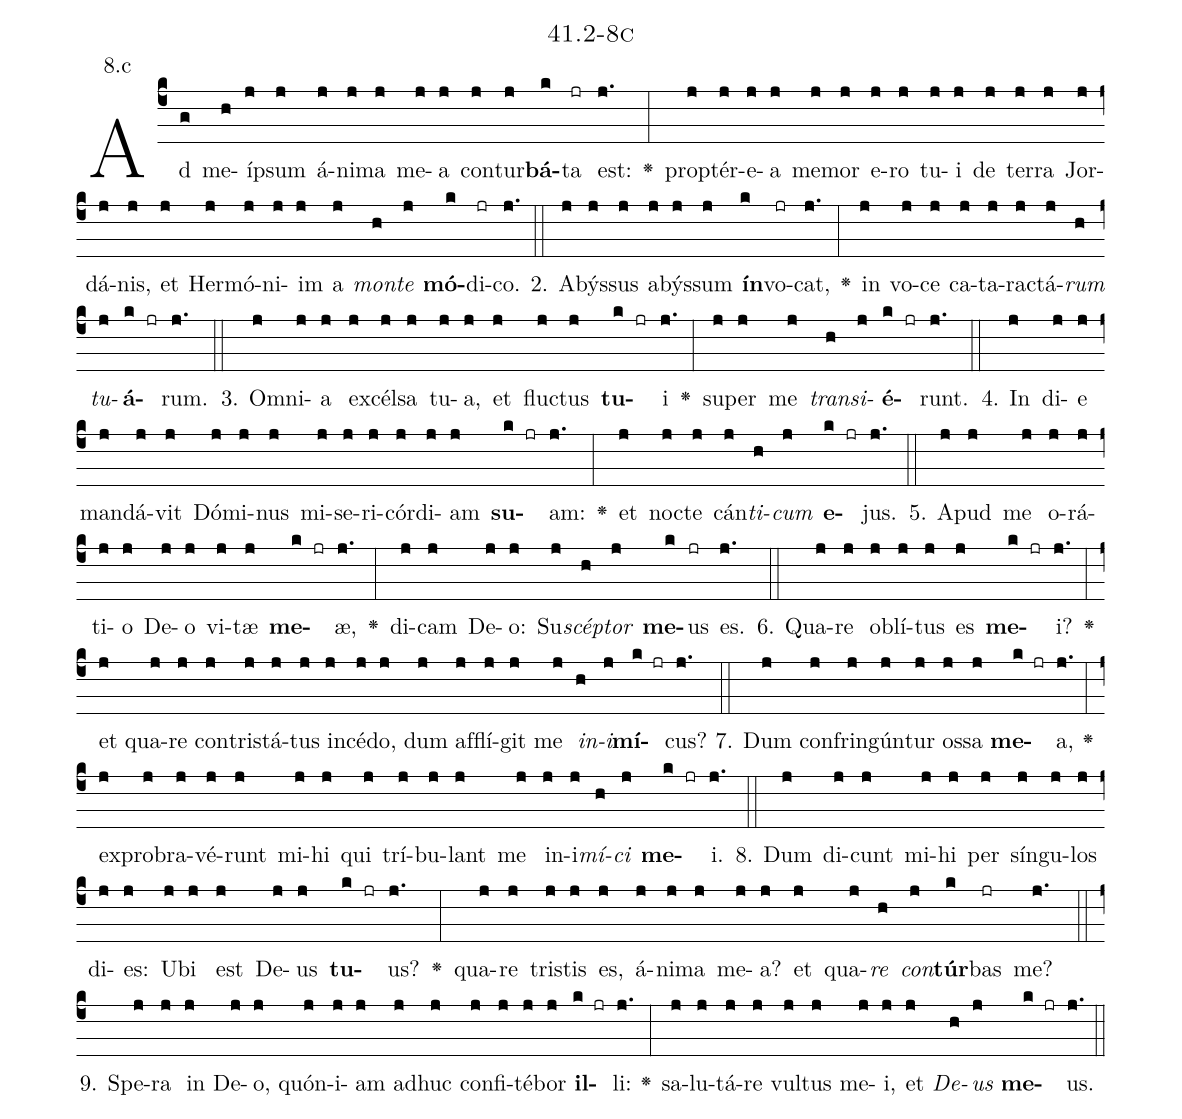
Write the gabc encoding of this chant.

name: 41.2-8c;
annotation: 8.c;
%%
(c4)Ad(g) me(h)íp(j)sum(j) á(j)ni(j)ma(j) me(j)a(j) con(j)tur(j)<b>bá</b>(k)ta(jr) est:(j.) <v>\greheightstar</v>(:) prop(j)tér(j)e(j)a(j) me(j)mor(j) e(j)ro(j) tu(j)i(j) de(j) ter(j)ra(j) Jor(j)dá(j)nis,(j) et(j) Her(j)mó(j)ni(j)im(j) a(j) <i>mon</i>(h)<i>te</i>(j) <b>mó</b>(k)di(jr)co.(j.) (::)
2. A(j)býs(j)sus(j) a(j)býs(j)sum(j) <b>ín</b>(k)vo(jr)cat,(j.) <v>\greheightstar</v>(:) in(j) vo(j)ce(j) ca(j)ta(j)rac(j)tá(j)<i>rum</i>(h) <i>tu</i>(j)<b>á</b>(k jr)rum.(j.) (::)
3. Om(j)ni(j)a(j) ex(j)cél(j)sa(j) tu(j)a,(j) et(j) fluc(j)tus(j) <b>tu</b>(k jr)i(j.) <v>\greheightstar</v>(:) su(j)per(j) me(j) <i>trans</i>(h)<i>i</i>(j)<b>é</b>(k jr)runt.(j.) (::)
4. In(j) di(j)e(j) man(j)dá(j)vit(j) Dó(j)mi(j)nus(j) mi(j)se(j)ri(j)cór(j)di(j)am(j) <b>su</b>(k jr)am:(j.) <v>\greheightstar</v>(:) et(j) noc(j)te(j) cán(j)<i>ti</i>(h)<i>cum</i>(j) <b>e</b>(k jr)jus.(j.) (::)
5. A(j)pud(j) me(j) o(j)rá(j)ti(j)o(j) De(j)o(j) vi(j)tæ(j) <b>me</b>(k jr)æ,(j.) <v>\greheightstar</v>(:) di(j)cam(j) De(j)o:(j) Su(j)<i>scép</i>(h)<i>tor</i>(j) <b>me</b>(k)us(jr) es.(j.) (::)
6. Qua(j)re(j) ob(j)lí(j)tus(j) es(j) <b>me</b>(k jr)i?(j.) <v>\greheightstar</v>(:) et(j) qua(j)re(j) con(j)tris(j)tá(j)tus(j) in(j)cé(j)do,(j) dum(j) af(j)flí(j)git(j) me(j) <i>in</i>(h)<i>i</i>(j)<b>mí</b>(k jr)cus?(j.) (::)
7. Dum(j) con(j)frin(j)gún(j)tur(j) os(j)sa(j) <b>me</b>(k jr)a,(j.) <v>\greheightstar</v>(:) ex(j)pro(j)bra(j)vé(j)runt(j) mi(j)hi(j) qui(j) trí(j)bu(j)lant(j) me(j) in(j)i(j)<i>mí</i>(h)<i>ci</i>(j) <b>me</b>(k jr)i.(j.) (::)
8. Dum(j) di(j)cunt(j) mi(j)hi(j) per(j) sín(j)gu(j)los(j) di(j)es:(j) U(j)bi(j) est(j) De(j)us(j) <b>tu</b>(k jr)us?(j.) <v>\greheightstar</v>(:) qua(j)re(j) tris(j)tis(j) es,(j) á(j)ni(j)ma(j) me(j)a?(j) et(j) qua(j)<i>re</i>(h) <i>con</i>(j)<b>túr</b>(k)bas(jr) me?(j.) (::)
9. Spe(j)ra(j) in(j) De(j)o,(j) quón(j)i(j)am(j) ad(j)huc(j) con(j)fi(j)té(j)bor(j) <b>il</b>(k jr)li:(j.) <v>\greheightstar</v>(:) sa(j)lu(j)tá(j)re(j) vul(j)tus(j) me(j)i,(j) et(j) <i>De</i>(h)<i>us</i>(j) <b>me</b>(k jr)us.(j.) (::)
